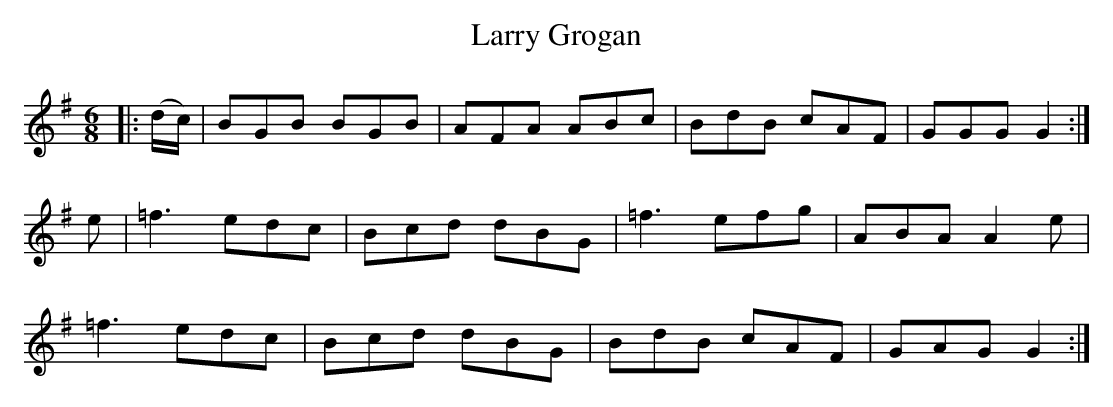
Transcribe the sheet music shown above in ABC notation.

X:1
T: Larry Grogan
M: 6/8
L: 1/8
K: Gmaj
|:(d/c/)|BGB BGB|AFA ABc|BdB cAF|GGG G2:|
e|=f3 edc|Bcd dBG|=f3 efg|ABA A2e|
=f3 edc|Bcd dBG|BdB cAF|GAG G2:|
